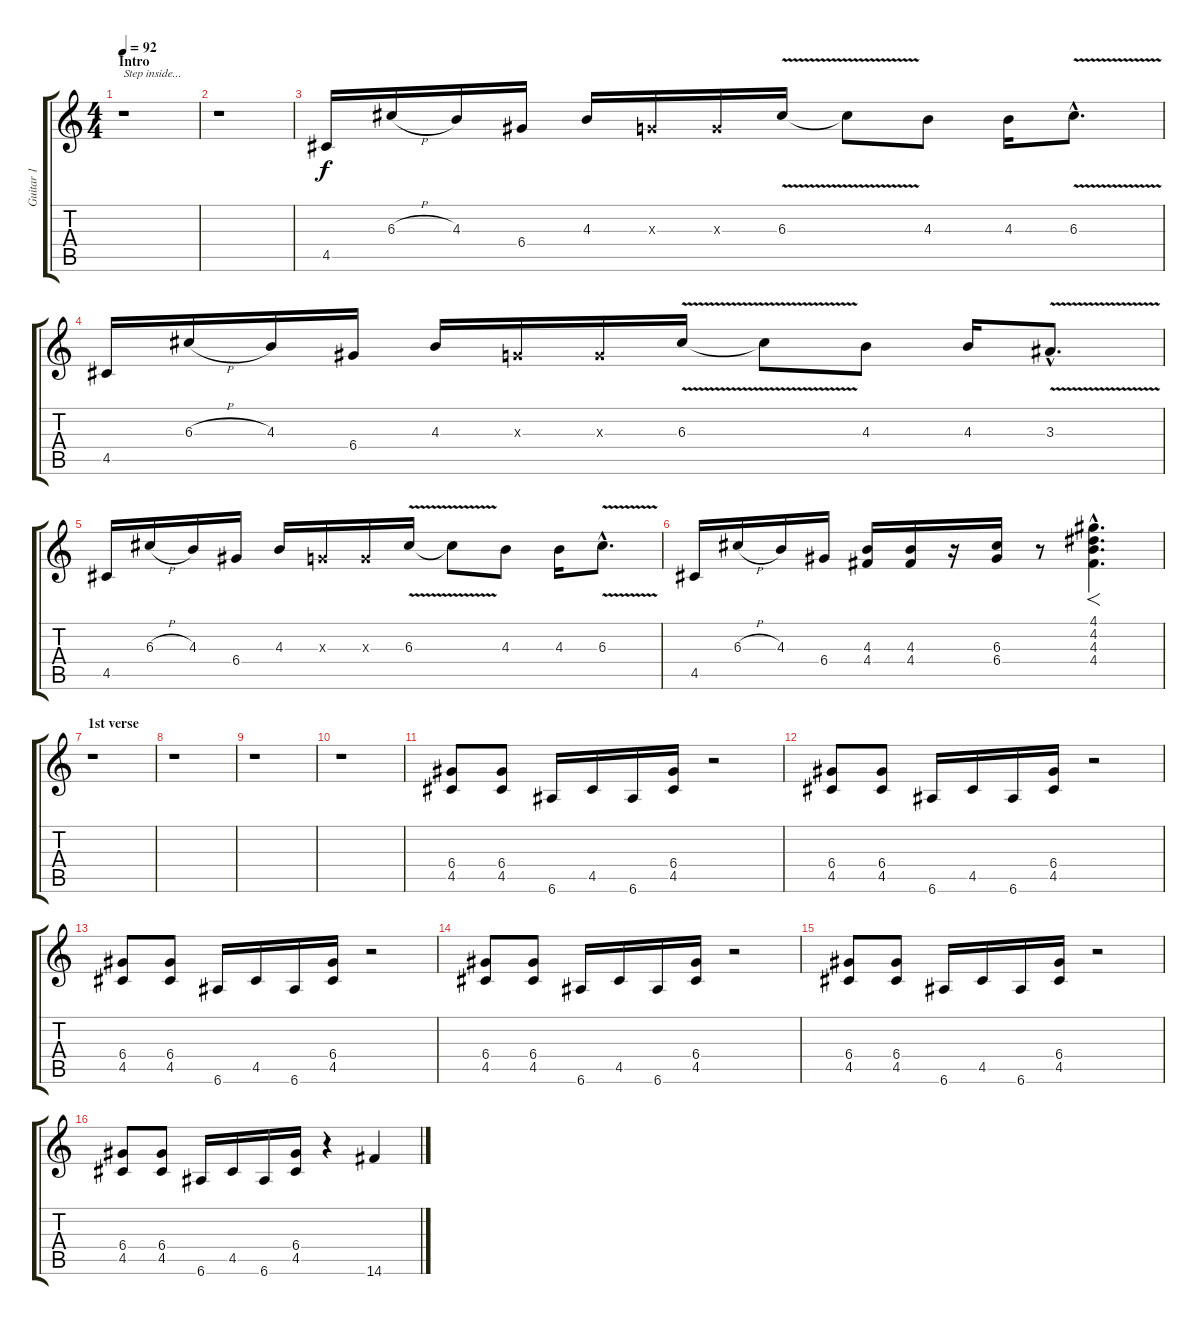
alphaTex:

\track ("Guitar 1" "Guitar 1") {instrument distortionguitar}
\staff {score tabs}
\tuning (E4 B3 G3 D3 A2 E2) {hide}
\ts (4 4)
\section ("" "Intro")
\tempo 92
\clef g2
\ks c
r.1{txt "Step inside..." dy f instrument distortionguitar} |
r.1 |
4.5.16 6.3{h}.16 4.3.16 6.4.16 4.3.16 0.3{x}.16 0.3{x}.16 6.3{v}.16 6.3{t}.8 4.3.8 4.3.16 6.3{v hac}.8{d} |
4.5.16 6.3{h}.16 4.3.16 6.4.16 4.3.16 0.3{x}.16 0.3{x}.16 6.3{v}.16 6.3{t}.8 4.3.8 4.3.16 3.3{v hac}.8{d} |
4.5.16 6.3{h}.16 4.3.16 6.4.16 4.3.16 0.3{x}.16 0.3{x}.16 6.3{v}.16 6.3{t}.8 4.3.8 4.3.16 6.3{v hac}.8{d} |
4.5.16 6.3{h}.16 4.3.16 6.4.16 (4.3 4.4).16 (4.3 4.4).16 r.16 (6.3 6.4).16 r.8 (4.1{hac} 4.2{hac} 4.3{hac} 4.4{hac}).4{f d} |
\section ("" "1st verse")
r.1 |
r.1 |
r.1 |
r.1 |
(6.4 4.5).8 (6.4 4.5).8 6.6.16 4.5.16 6.6.16 (6.4 4.5).16 r.2 |
(6.4 4.5).8 (6.4 4.5).8 6.6.16 4.5.16 6.6.16 (6.4 4.5).16 r.2 |
(6.4 4.5).8 (6.4 4.5).8 6.6.16 4.5.16 6.6.16 (6.4 4.5).16 r.2 |
(6.4 4.5).8 (6.4 4.5).8 6.6.16 4.5.16 6.6.16 (6.4 4.5).16 r.2 |
(6.4 4.5).8 (6.4 4.5).8 6.6.16 4.5.16 6.6.16 (6.4 4.5).16 r.2 |
(6.4 4.5).8 (6.4 4.5).8 6.6.16 4.5.16 6.6.16 (6.4 4.5).16 r.4 14.6.4
